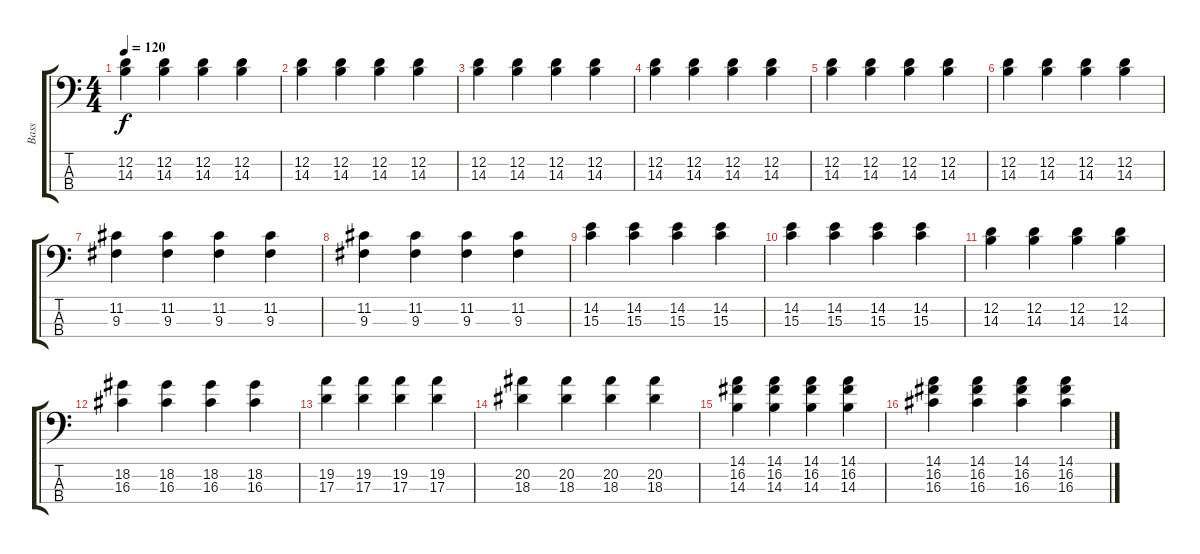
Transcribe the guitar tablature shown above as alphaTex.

\track ("Bass" "Bass") {instrument electricbassfinger}
\staff {score tabs}
\tuning (G2 D2 A1 E1) {hide}
\ts (4 4)
\tempo 120
\clef f4
\ks c
(12.2 14.3).4{dy f instrument electricbassfinger} (12.2 14.3).4 (12.2 14.3).4 (12.2 14.3).4 |
(12.2 14.3).4 (12.2 14.3).4 (12.2 14.3).4 (12.2 14.3).4 |
(12.2 14.3).4 (12.2 14.3).4 (12.2 14.3).4 (12.2 14.3).4 |
(12.2 14.3).4 (12.2 14.3).4 (12.2 14.3).4 (12.2 14.3).4 |
(12.2 14.3).4 (12.2 14.3).4 (12.2 14.3).4 (12.2 14.3).4 |
(12.2 14.3).4 (12.2 14.3).4 (12.2 14.3).4 (12.2 14.3).4 |
(11.2 9.3).4 (11.2 9.3).4 (11.2 9.3).4 (11.2 9.3).4 |
(11.2 9.3).4 (11.2 9.3).4 (11.2 9.3).4 (11.2 9.3).4 |
(14.2 15.3).4 (14.2 15.3).4 (14.2 15.3).4 (14.2 15.3).4 |
(14.2 15.3).4 (14.2 15.3).4 (14.2 15.3).4 (14.2 15.3).4 |
(12.2 14.3).4 (12.2 14.3).4 (12.2 14.3).4 (12.2 14.3).4 |
(18.2 16.3).4 (18.2 16.3).4 (18.2 16.3).4 (18.2 16.3).4 |
(19.2 17.3).4 (19.2 17.3).4 (19.2 17.3).4 (19.2 17.3).4 |
(20.2 18.3).4 (20.2 18.3).4 (20.2 18.3).4 (20.2 18.3).4 |
(14.1 16.2 14.3).4 (14.1 16.2 14.3).4 (14.1 16.2 14.3).4 (14.1 16.2 14.3).4 |
(14.1 16.2 16.3).4 (14.1 16.2 16.3).4 (14.1 16.2 16.3).4 (14.1 16.2 16.3).4
